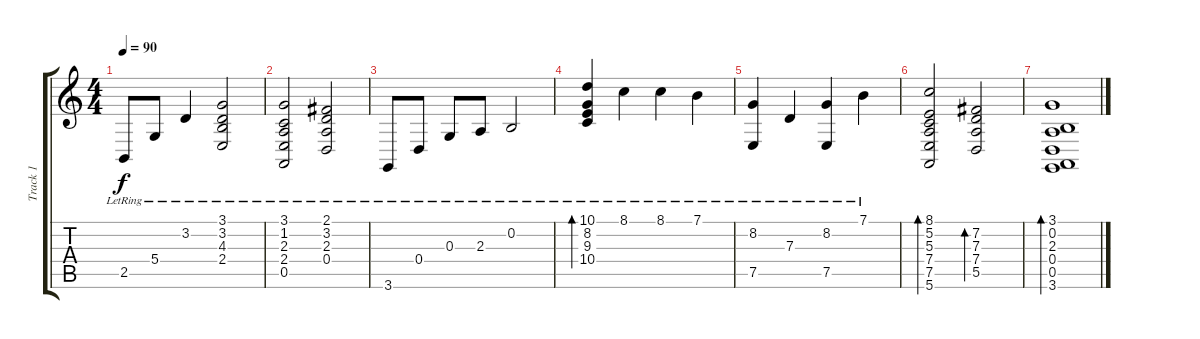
\track ("Track 1" "Track 1") {instrument brightacousticpiano}
\staff {score tabs}
\tuning (E4 B3 G3 D3 A2 E2) {hide}
\ts (4 4)
\tempo 90
\clef g2
\ks c
2.5{lr}.8{dy f} 5.4{lr}.8 3.2{lr}.4 (3.1{lr} 3.2{lr} 4.3{lr} 2.4{lr}).2 |
(3.1 1.2{lr} 2.3{lr} 2.4{lr} 0.5).2 (2.1{lr} 3.2{lr} 2.3{lr} 0.4{lr}).2 |
3.6{lr}.8 0.4{lr}.8 0.3{lr}.8 2.3{lr}.8 0.2{lr}.2 |
(10.1{lr} 8.2{lr} 9.3{lr} 10.4{lr}).4{bd 120} 8.1{lr}.4 8.1{lr}.4 7.1{lr}.4 |
(8.2{lr} 7.5).4 7.3{lr}.4 (8.2{lr} 7.5).4 7.1{lr}.4 |
(8.1 5.2 5.3 7.4 7.5 5.6).2{bd 120} (7.2 7.3 7.4 5.5).2{bd 120} |
(3.1 0.2 2.3 0.4 0.5 3.6).1{bd 240}
